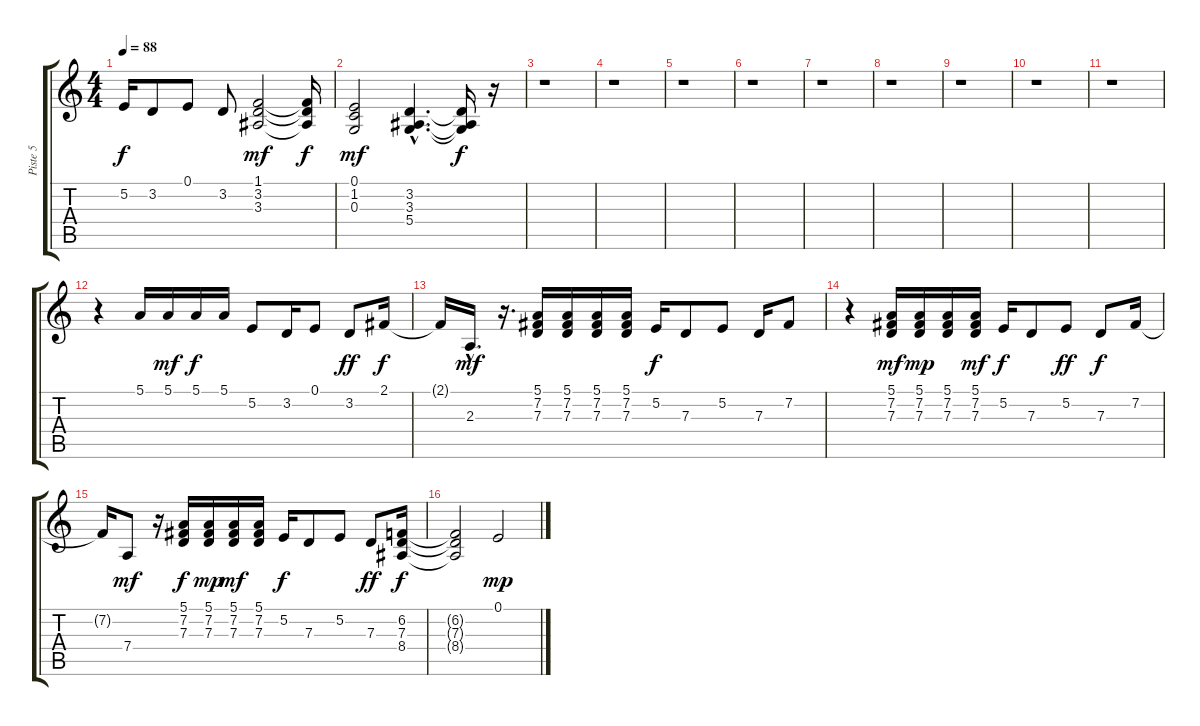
\track ("Piste 5" "Piste 5") {instrument electricpiano1}
\staff {score tabs}
\tuning (E4 B3 G3 D3 A2 E2) {hide}
\ts (4 4)
\tempo 88
\clef g2
\ks c
5.2.16{dy f} 3.2.8 0.1.8 3.2.8 (1.1 3.2 3.3).2{dy mf} (1.1{t} 3.2{t} 3.3{t}).16{dy f} |
(0.1 1.2 0.3).2{dy mf} (3.2{hac} 3.3{hac} 5.4{hac}).4{d} (3.2{t} 3.3{t} 5.4{t}).16{dy f} r.16 |
r.1 |
r.1 |
r.1 |
r.1 |
r.1 |
r.1 |
r.1 |
r.1 |
r.1 |
r.4 5.1.16 5.1.16{dy mf} 5.1.16{dy f} 5.1.16 5.2.8 3.2.16 0.1.8 3.2.8{dy ff} 2.1.16{dy f} |
2.1{t}.16 2.3{hac}.16{d dy mf} r.16{d} (5.1 7.2 7.3).16 (5.1 7.2 7.3).16 (5.1 7.2 7.3).16 (5.1 7.2 7.3).16 5.2.16{dy f} 7.3.8 5.2.8 7.3.16 7.2.8 |
r.4 (5.1 7.2 7.3).16{dy mf} (5.1 7.2 7.3).16{dy mp} (5.1 7.2 7.3).16 (5.1 7.2 7.3).16{dy mf} 5.2.16{dy f} 7.3.8 5.2.8{dy ff} 7.3.8{dy f} 7.2.16 |
7.2{t}.16 7.4.8{dy mf} r.16 (5.1 7.2 7.3).16{dy f} (5.1 7.2 7.3).16{dy mp} (5.1 7.2 7.3).16{dy mf} (5.1 7.2 7.3).16 5.2.16{dy f} 7.3.8 5.2.8 7.3.8{dy ff} (6.2 7.3 8.4).16{dy f} |
(6.2{t} 7.3{t} 8.4{t}).2 0.1.2{dy mp}
